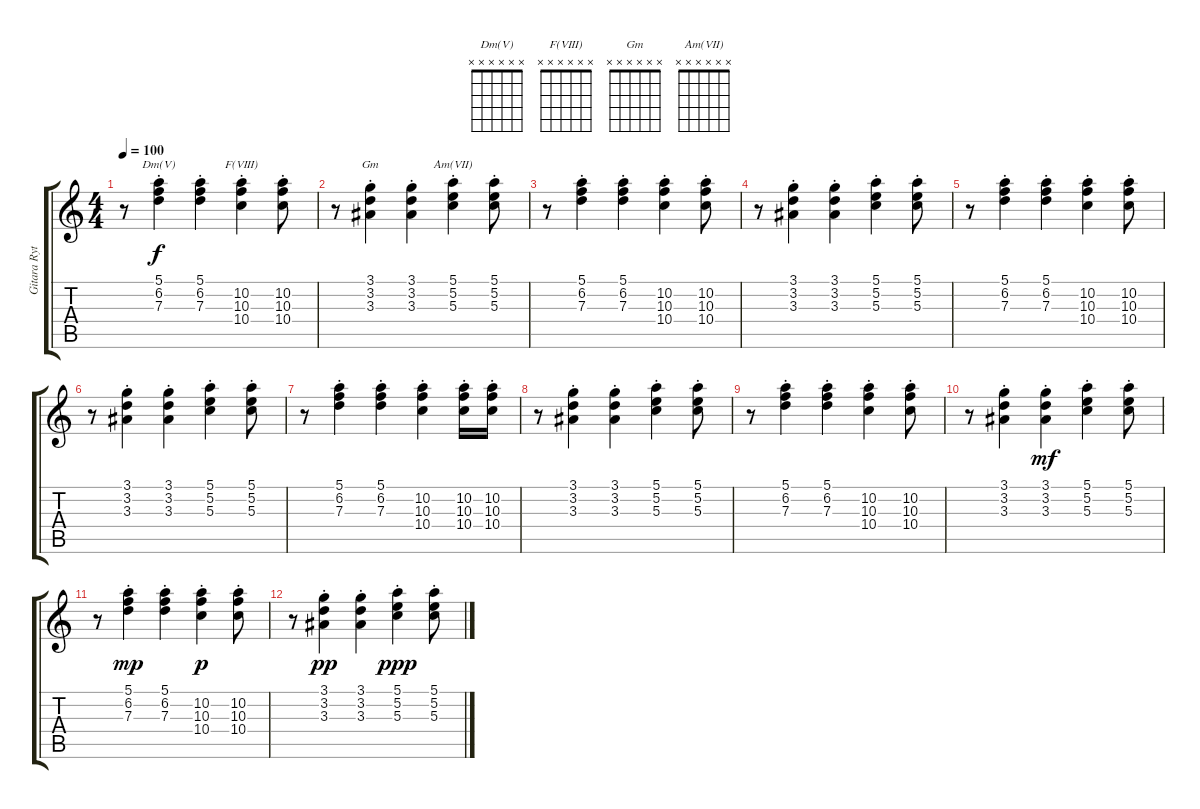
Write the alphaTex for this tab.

\track ("Gitara Rytm" "Gitara Ryt") {instrument electricguitarmuted}
\staff {score tabs}
\tuning (E4 B3 G3 D3 A2 E2) {hide}
\chord ("Dm(V)" x x x x x x)
\chord ("F(VIII)" x x x x x x)
\chord ("Gm" x x x x x x)
\chord ("Am(VII)" x x x x x x)
\ts (4 4)
\tempo 100
\clef g2
\ks c
r.8{dy f} (5.1{st} 6.2{st} 7.3{st}).4{ch "Dm(V)"} (5.1{st} 6.2{st} 7.3{st}).4 (10.2{st} 10.3{st} 10.4{st}).4{ch "F(VIII)"} (10.2{st} 10.3{st} 10.4{st}).8 |
r.8 (3.1{st} 3.2{st} 3.3{st}).4{ch "Gm"} (3.1{st} 3.2{st} 3.3{st}).4 (5.1{st} 5.2{st} 5.3{st}).4{ch "Am(VII)"} (5.1{st} 5.2{st} 5.3{st}).8 |
r.8 (5.1{st} 6.2{st} 7.3{st}).4 (5.1{st} 6.2{st} 7.3{st}).4 (10.2{st} 10.3{st} 10.4{st}).4 (10.2{st} 10.3{st} 10.4{st}).8 |
r.8 (3.1{st} 3.2{st} 3.3{st}).4 (3.1{st} 3.2{st} 3.3{st}).4 (5.1{st} 5.2{st} 5.3{st}).4 (5.1{st} 5.2{st} 5.3{st}).8 |
r.8 (5.1{st} 6.2{st} 7.3{st}).4 (5.1{st} 6.2{st} 7.3{st}).4 (10.2{st} 10.3{st} 10.4{st}).4 (10.2{st} 10.3{st} 10.4{st}).8 |
r.8 (3.1{st} 3.2{st} 3.3{st}).4 (3.1{st} 3.2{st} 3.3{st}).4 (5.1{st} 5.2{st} 5.3{st}).4 (5.1{st} 5.2{st} 5.3{st}).8 |
r.8 (5.1{st} 6.2{st} 7.3{st}).4 (5.1{st} 6.2{st} 7.3{st}).4 (10.2{st} 10.3{st} 10.4{st}).4 (10.2{st} 10.3{st} 10.4{st}).16 (10.2{st} 10.3{st} 10.4{st}).16 |
r.8 (3.1{st} 3.2{st} 3.3{st}).4 (3.1{st} 3.2{st} 3.3{st}).4 (5.1{st} 5.2{st} 5.3{st}).4 (5.1{st} 5.2{st} 5.3{st}).8 |
r.8 (5.1{st} 6.2{st} 7.3{st}).4 (5.1{st} 6.2{st} 7.3{st}).4 (10.2{st} 10.3{st} 10.4{st}).4 (10.2{st} 10.3{st} 10.4{st}).8 |
r.8 (3.1{st} 3.2{st} 3.3{st}).4 (3.1{st} 3.2{st} 3.3{st}).4{dy mf} (5.1{st} 5.2{st} 5.3{st}).4 (5.1{st} 5.2{st} 5.3{st}).8 |
r.8 (5.1{st} 6.2{st} 7.3{st}).4{dy mp} (5.1{st} 6.2{st} 7.3{st}).4 (10.2{st} 10.3{st} 10.4{st}).4{dy p} (10.2{st} 10.3{st} 10.4{st}).8 |
r.8 (3.1{st} 3.2{st} 3.3{st}).4{dy pp} (3.1{st} 3.2{st} 3.3{st}).4 (5.1{st} 5.2{st} 5.3{st}).4{dy ppp} (5.1{st} 5.2{st} 5.3{st}).8
